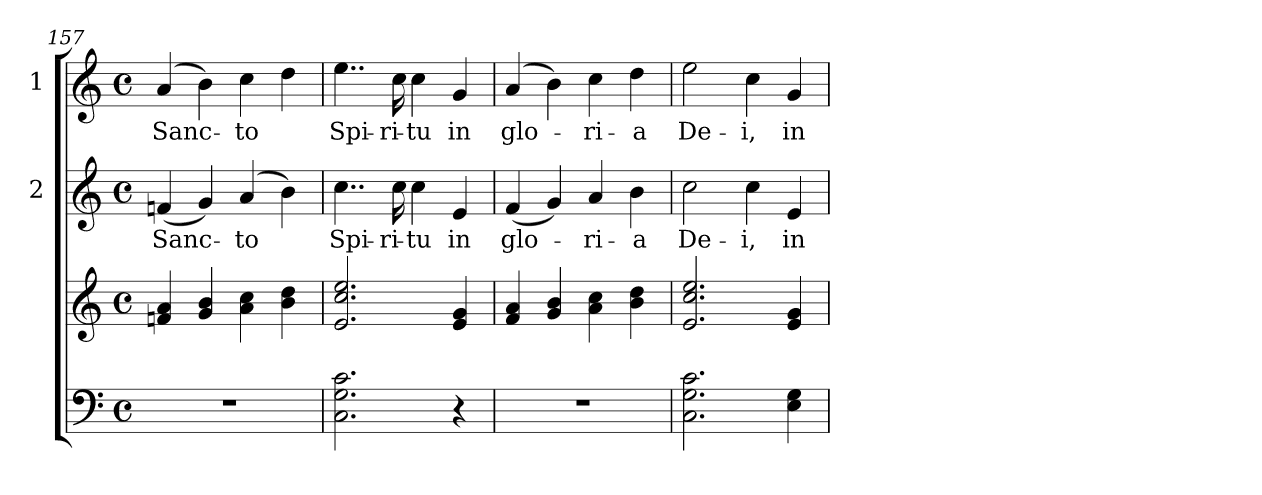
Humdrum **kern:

**kern	**kern	**kern	**text	**kern	**text
*part3	*part3	*part2	*part2	*part1	*part1
*staff4	*staff3	*staff2	*staff2	*staff1	*staff1
*	*	*I"2	*	*I"1	*
*clefF4	*clefG2	*clefG2	*	*clefG2	*
*k[]	*k[]	*k[]	*	*k[]	*
*C:	*C:	*C:	*	*C:	*
*M4/4	*M4/4	*M4/4	*	*M4/4	*
*met(c)	*met(c)	*met(c)	*	*met(c)	*
=157	=157	=157	=157	=157	=157
!	!	!	!LO:LY:b	!	!LO:LY:b
1r	4fn/ 4a/	(<4fn/	Sanc-	(4a/	Sanc-
.	4g/ 4b/	4g/)	.	4b\)	.
!	!	!	!LO:LY:b	!	!LO:LY:b
.	4a\ 4cc\	(4a/	-to	4cc\	-to
.	4b\ 4dd\	4b\)	.	4dd\	.
!!LO:LB:g=z
=158	=158	=158	=158	=158	=158
!	!	!	!LO:LY:b	!	!LO:LY:b
2.C\ 2.G\ 2.c\	2.e/ 2.cc/ 2.ee/	4..cc\	Spi-	4..ee\	Spi-
!	!	!	!LO:LY:b	!	!LO:LY:b
.	.	16cc\	-ri-	16cc\	-ri-
!	!	!	!LO:LY:b	!	!LO:LY:b
.	.	4cc\	-tu	4cc\	-tu
!	!	!	!LO:LY:b	!	!LO:LY:b
4r	4e/ 4g/	4e/	in	4g/	in
=159	=159	=159	=159	=159	=159
!	!	!	!LO:LY:b	!	!LO:LY:b
1r	4f/ 4a/	(<4f/	glo-	(4a/	glo-
.	4g/ 4b/	4g/)	.	4b\)	.
!	!	!	!LO:LY:b	!	!LO:LY:b
.	4a\ 4cc\	4a/	-ri-	4cc\	-ri-
!	!	!	!LO:LY:b	!	!LO:LY:b
.	4b\ 4dd\	4b\	-a	4dd\	-a
=160	=160	=160	=160	=160	=160
!	!	!	!LO:LY:b	!	!LO:LY:b
2.C\ 2.G\ 2.c\	2.e/ 2.cc/ 2.ee/	2cc\	De-	2ee\	De-
!	!	!	!LO:LY:b	!	!LO:LY:b
.	.	4cc\	-i,	4cc\	-i,
!	!	!	!LO:LY:b	!	!LO:LY:b
4E\ 4G\	4e/ 4g/	4e/	in	4g/	in
=	=	=	=	=	=
*-	*-	*-	*-	*-	*-
